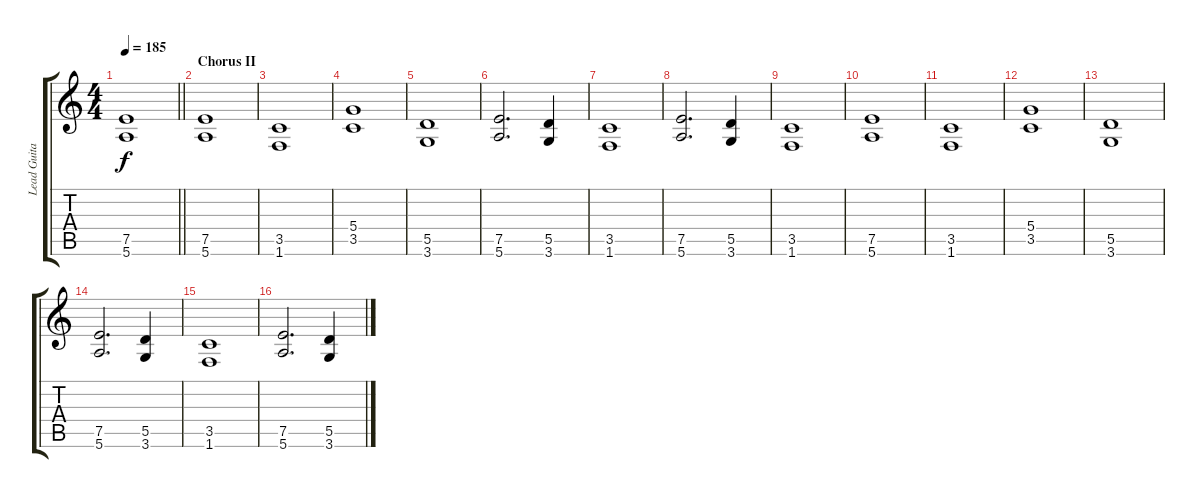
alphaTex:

\track ("Lead Guitar" "Lead Guita") {instrument distortionguitar}
\staff {score tabs}
\tuning (E4 B3 G3 D3 A2 E2) {hide}
\ts (4 4)
\tempo 185
\clef g2
\barLineRight lightlight
\ks c
(7.5{t} 5.6{t}).1{dy f} |
\section ("" "Chorus II")
(7.5 5.6).1 |
(3.5 1.6).1 |
(5.4 3.5).1 |
(5.5 3.6).1 |
(7.5 5.6).2{d} (5.5 3.6).4 |
(3.5 1.6).1 |
(7.5 5.6).2{d} (5.5 3.6).4 |
(3.5 1.6).1 |
(7.5 5.6).1 |
(3.5 1.6).1 |
(5.4 3.5).1 |
(5.5 3.6).1 |
(7.5 5.6).2{d} (5.5 3.6).4 |
(3.5 1.6).1 |
(7.5 5.6).2{d} (5.5 3.6).4
